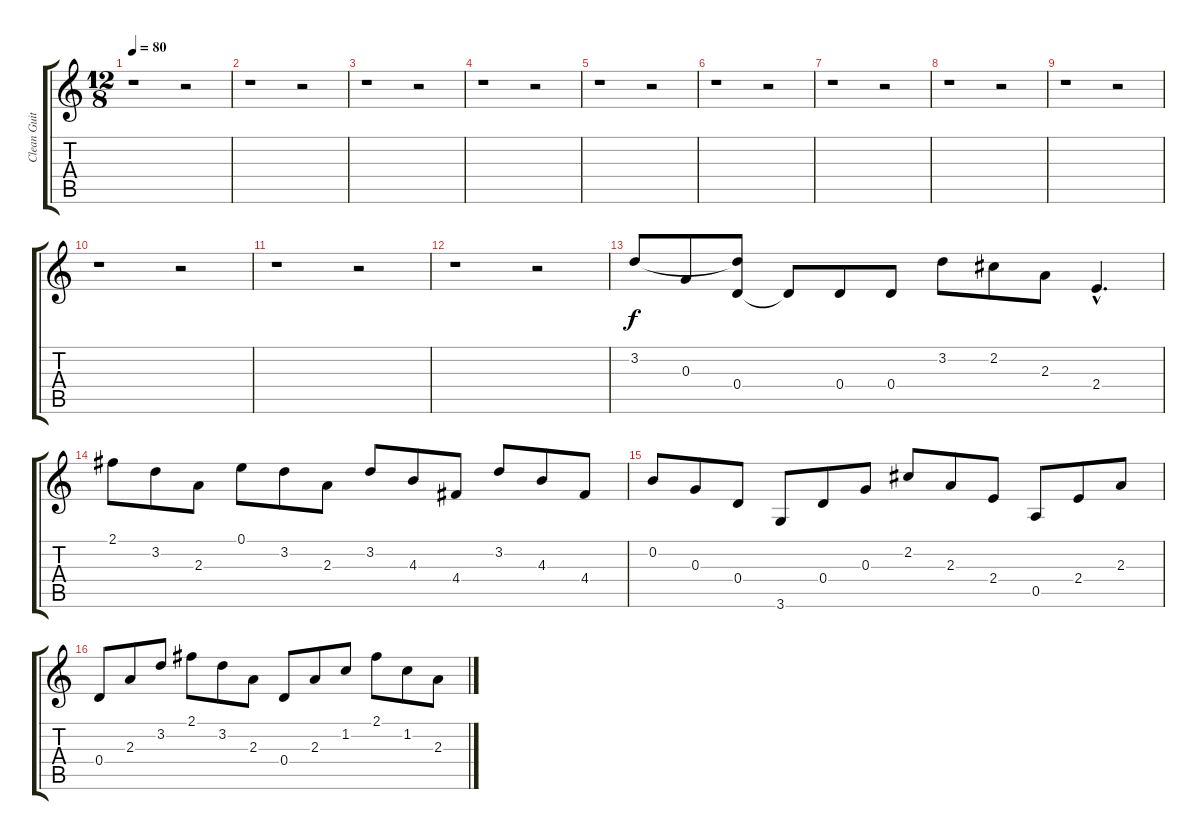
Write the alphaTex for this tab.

\track ("Clean Guitar" "Clean Guit") {instrument electricguitarclean}
\staff {score tabs}
\tuning (E4 B3 G3 D3 A2 E2) {hide}
\ts (12 8)
\tempo 80
\clef g2
\ks c
r.1{dy f instrument electricguitarclean} r.2 |
r.1 r.2 |
r.1 r.2 |
r.1 r.2 |
r.1 r.2 |
r.1 r.2 |
r.1 r.2 |
r.1 r.2 |
r.1 r.2 |
r.1 r.2 |
r.1 r.2 |
r.1 r.2 |
3.2.8 0.3.8 (3.2{t} 0.4).8 0.4{t}.8 0.4.8 0.4.8 3.2.8 2.2.8 2.3.8 2.4{hac}.4{d} |
2.1.8 3.2.8 2.3.8 0.1.8 3.2.8 2.3.8 3.2.8 4.3.8 4.4.8 3.2.8 4.3.8 4.4.8 |
0.2.8 0.3.8 0.4.8 3.6.8 0.4.8 0.3.8 2.2.8 2.3.8 2.4.8 0.5.8 2.4.8 2.3.8 |
0.4.8 2.3.8 3.2.8 2.1.8 3.2.8 2.3.8 0.4.8 2.3.8 1.2.8 2.1.8 1.2.8 2.3.8
